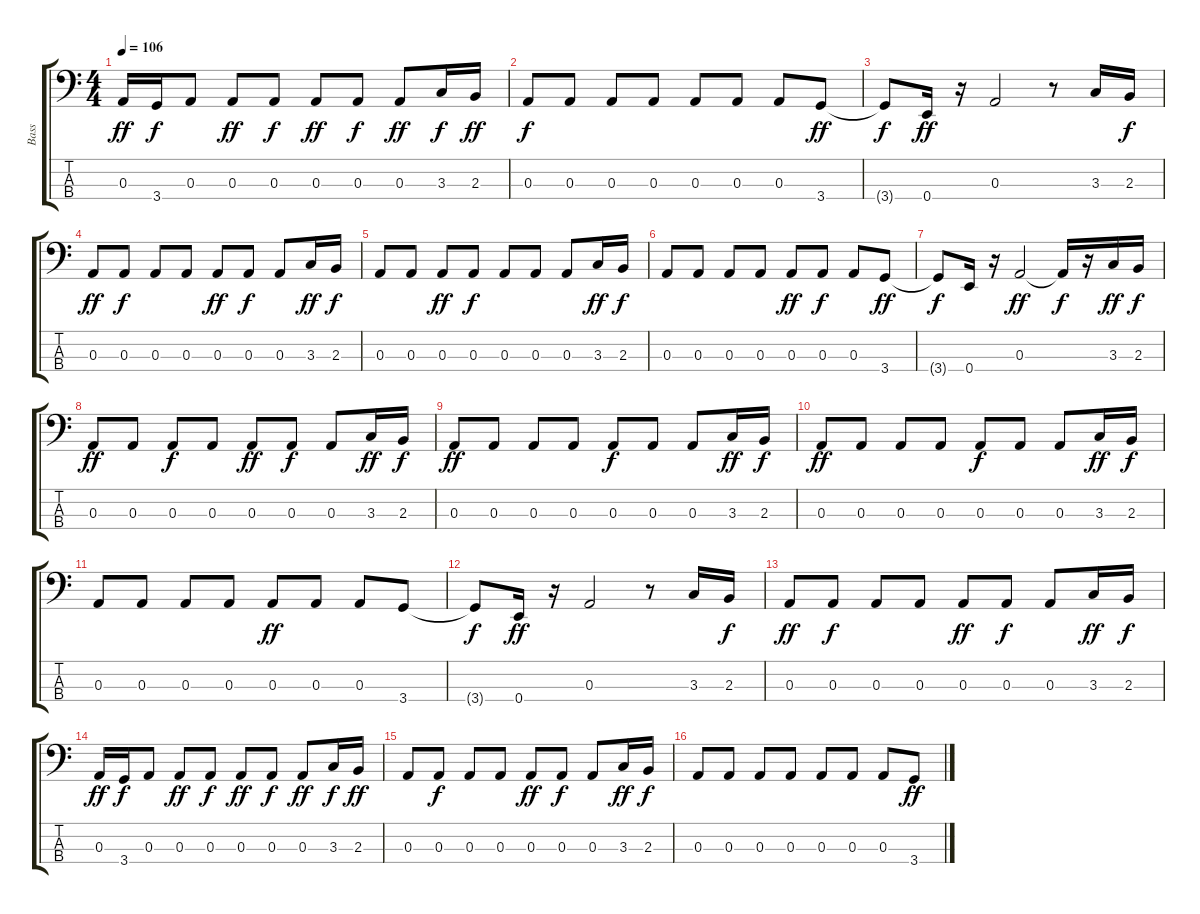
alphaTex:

\track ("Bass" "Bass") {instrument electricbassfinger}
\staff {score tabs}
\tuning (G2 D2 A1 E1) {hide}
\ts (4 4)
\tempo 106
\clef f4
\ks c
0.3.16{dy ff} 3.4.16{dy f} 0.3.8 0.3.8{dy ff} 0.3.8{dy f} 0.3.8{dy ff} 0.3.8{dy f} 0.3.8{dy ff} 3.3.16{dy f} 2.3.16{dy ff} |
0.3.8{dy f} 0.3.8 0.3.8 0.3.8 0.3.8 0.3.8 0.3.8 3.4.8{dy ff} |
3.4{t}.8{dy f} 0.4.16{dy ff} r.16 0.3.2 r.8 3.3.16 2.3.16{dy f} |
0.3.8{dy ff} 0.3.8{dy f} 0.3.8 0.3.8 0.3.8{dy ff} 0.3.8{dy f} 0.3.8 3.3.16{dy ff} 2.3.16{dy f} |
0.3.8 0.3.8 0.3.8{dy ff} 0.3.8{dy f} 0.3.8 0.3.8 0.3.8 3.3.16{dy ff} 2.3.16{dy f} |
0.3.8 0.3.8 0.3.8 0.3.8 0.3.8{dy ff} 0.3.8{dy f} 0.3.8 3.4.8{dy ff} |
3.4{t}.8{dy f} 0.4.16 r.16 0.3.2{dy ff} 0.3{t}.16{dy f} r.16 3.3.16{dy ff} 2.3.16{dy f} |
0.3.8{dy ff} 0.3.8 0.3.8{dy f} 0.3.8 0.3.8{dy ff} 0.3.8{dy f} 0.3.8 3.3.16{dy ff} 2.3.16{dy f} |
0.3.8{dy ff} 0.3.8 0.3.8 0.3.8 0.3.8{dy f} 0.3.8 0.3.8 3.3.16{dy ff} 2.3.16{dy f} |
0.3.8{dy ff} 0.3.8 0.3.8 0.3.8 0.3.8{dy f} 0.3.8 0.3.8 3.3.16{dy ff} 2.3.16{dy f} |
0.3.8 0.3.8 0.3.8 0.3.8 0.3.8{dy ff} 0.3.8 0.3.8 3.4.8 |
3.4{t}.8{dy f} 0.4.16{dy ff} r.16 0.3.2 r.8 3.3.16 2.3.16{dy f} |
0.3.8{dy ff} 0.3.8{dy f} 0.3.8 0.3.8 0.3.8{dy ff} 0.3.8{dy f} 0.3.8 3.3.16{dy ff} 2.3.16{dy f} |
0.3.16{dy ff} 3.4.16{dy f} 0.3.8 0.3.8{dy ff} 0.3.8{dy f} 0.3.8{dy ff} 0.3.8{dy f} 0.3.8{dy ff} 3.3.16{dy f} 2.3.16{dy ff} |
0.3.8 0.3.8{dy f} 0.3.8 0.3.8 0.3.8{dy ff} 0.3.8{dy f} 0.3.8 3.3.16{dy ff} 2.3.16{dy f} |
0.3.8 0.3.8 0.3.8 0.3.8 0.3.8 0.3.8 0.3.8 3.4.8{dy ff}
